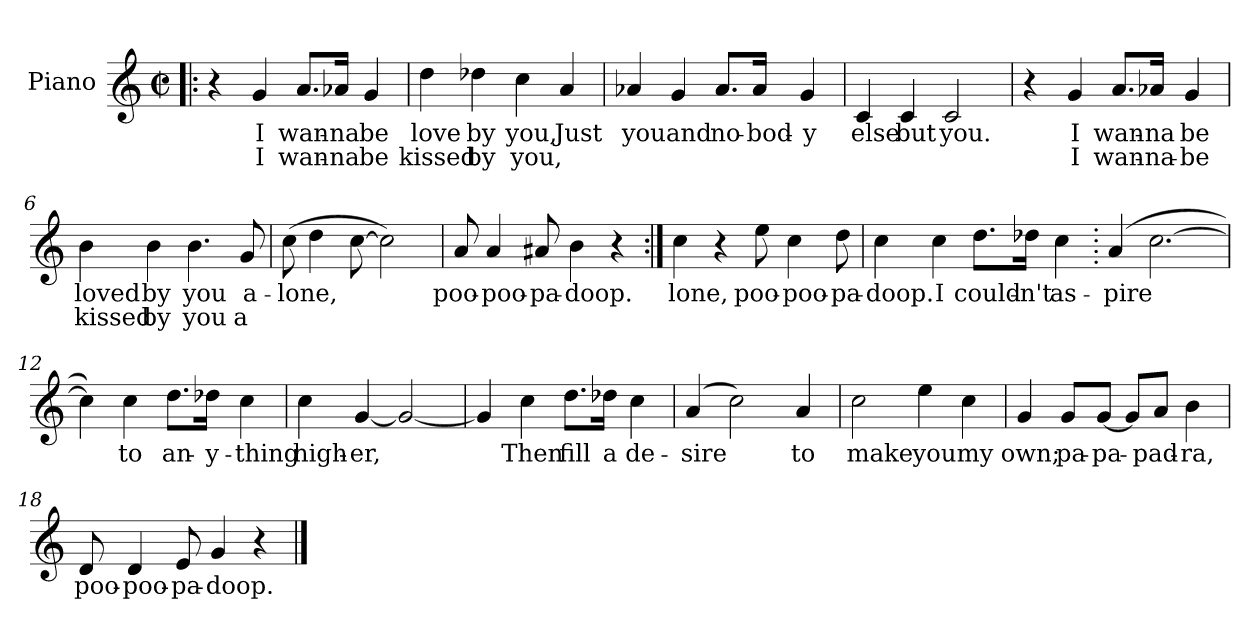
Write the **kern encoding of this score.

**kern	**text	**text
*part1	*part1	*part1
*staff1	*staff1	*staff1
*I"Piano	*	*
*I'Pno	*	*
*clefG2	*	*
*k[]	*	*
*C:	*	*
*M2/2	*	*
*met(c|)	*	*
=1!|:	=1!|:	=1!|:
4r	.	.
4g/	I	I
8.a/L	wan-	wan-
16a-X/J	-na	-na
4g/	be	be
=2	=2	=2
4dd\	love	kissed
4dd-X\	by	by
4cc\	you,	you,
4a/	Just	.
=3	=3	=3
4a-X/	you	.
4g/	and	.
8.a-/L	no-	.
16a-/J	-bod-	.
4g/	-y	.
=4	=4	=4
4c/	else	.
4c/	but	.
2c/	you.	.
!!LO:LB:g=z
=5	=5	=5
4r	.	.
4g/	I	I
8.a/L	wan-	wan-
16a-X/J	-na	-na-
4g/	be	-be
=6	=6	=6
4b\	loved	kissed
4b\	by	by
4.b\	you	you
8g/	a-	a
=7	=7	=7
(8cc\	-lone,	.
4dd\	.	.
[8cc\	.	.
2cc\])	.	.
=8	=8	=8
8a/	poo-	.
4a/	-poo-	.
8a#X/	-pa-	.
4b\	-doop.	.
4r	.	.
!!LO:LB:g=z
=9:|!	=9:|!	=9:|!
4cc\	lone,	.
4r	.	.
8ee\	poo-	.
4cc\	-poo-	.
8dd\	-pa-	.
=10	=10	=10
4cc\	-doop.	.
4cc\	I	.
8.dd\L	could-	.
16dd-X\J	-n't	.
4cc\	as-	.
=11.	=11.	=11.
(4a/	-pire	.
[2.cc\	.	.
=12	=12	=12
4cc\])	.	.
4cc\	to	.
8.dd\L	an-	.
16dd-X\J	-y-	.
4cc\	-thing	.
=13	=13	=13
4cc\	high-	.
[4g/	-er,	.
2g/_	.	.
!!LO:LB:g=z
=14	=14	=14
4g/]	.	.
4cc\	Then	.
8.dd\L	fill	.
16dd-X\J	a	.
4cc\	de-	.
=15	=15	=15
(4a/	-sire	.
2cc\)	.	.
4a/	to	.
=16	=16	=16
2cc\	make	.
4ee\	you	.
4cc\	my	.
=17	=17	=17
4g/	own;	.
8g/L	pa-	.
[8g/J	-pa-	.
8g/L]	.	.
8a/J	pad-	.
4b\	-ra,	.
=18	=18	=18
8d/	poo-	.
4d/	-poo-	.
8e/	-pa-	.
4g/	-doop.-	.
4r	.	.
==	==	==
*-	*-	*-
